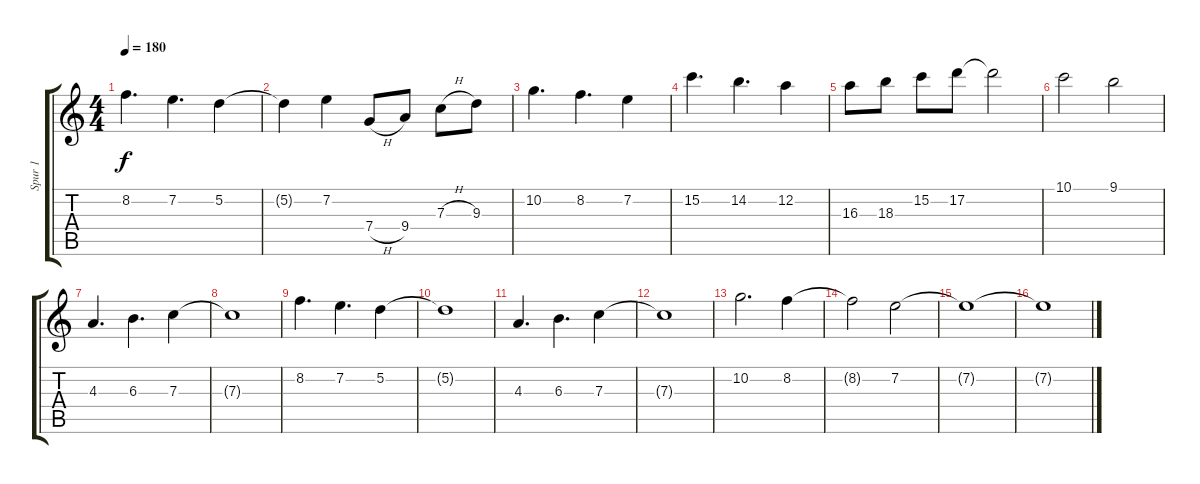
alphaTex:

\track ("Spur 1" "Spur 1") {instrument distortionguitar}
\staff {score tabs}
\tuning (D4 A3 F3 C3 G2 C2) {hide}
\ts (4 4)
\tempo 180
\clef g2
\ks c
8.2.4{d dy f} 7.2.4{d} 5.2.4 |
5.2{t}.4 7.2.4 7.4{h}.8 9.4.8 7.3{h}.8 9.3.8 |
10.2.4{d} 8.2.4{d} 7.2.4 |
15.2.4{d} 14.2.4{d} 12.2.4 |
16.3.8 18.3.8 15.2.8 17.2.8 17.2{t}.2 |
10.1.2 9.1.2 |
4.3.4{d} 6.3.4{d} 7.3.4 |
7.3{t}.1 |
8.2.4{d} 7.2.4{d} 5.2.4 |
5.2{t}.1 |
4.3.4{d} 6.3.4{d} 7.3.4 |
7.3{t}.1 |
10.2.2{d} 8.2.4 |
8.2{t}.2 7.2.2 |
7.2{t}.1 |
7.2{t}.1
